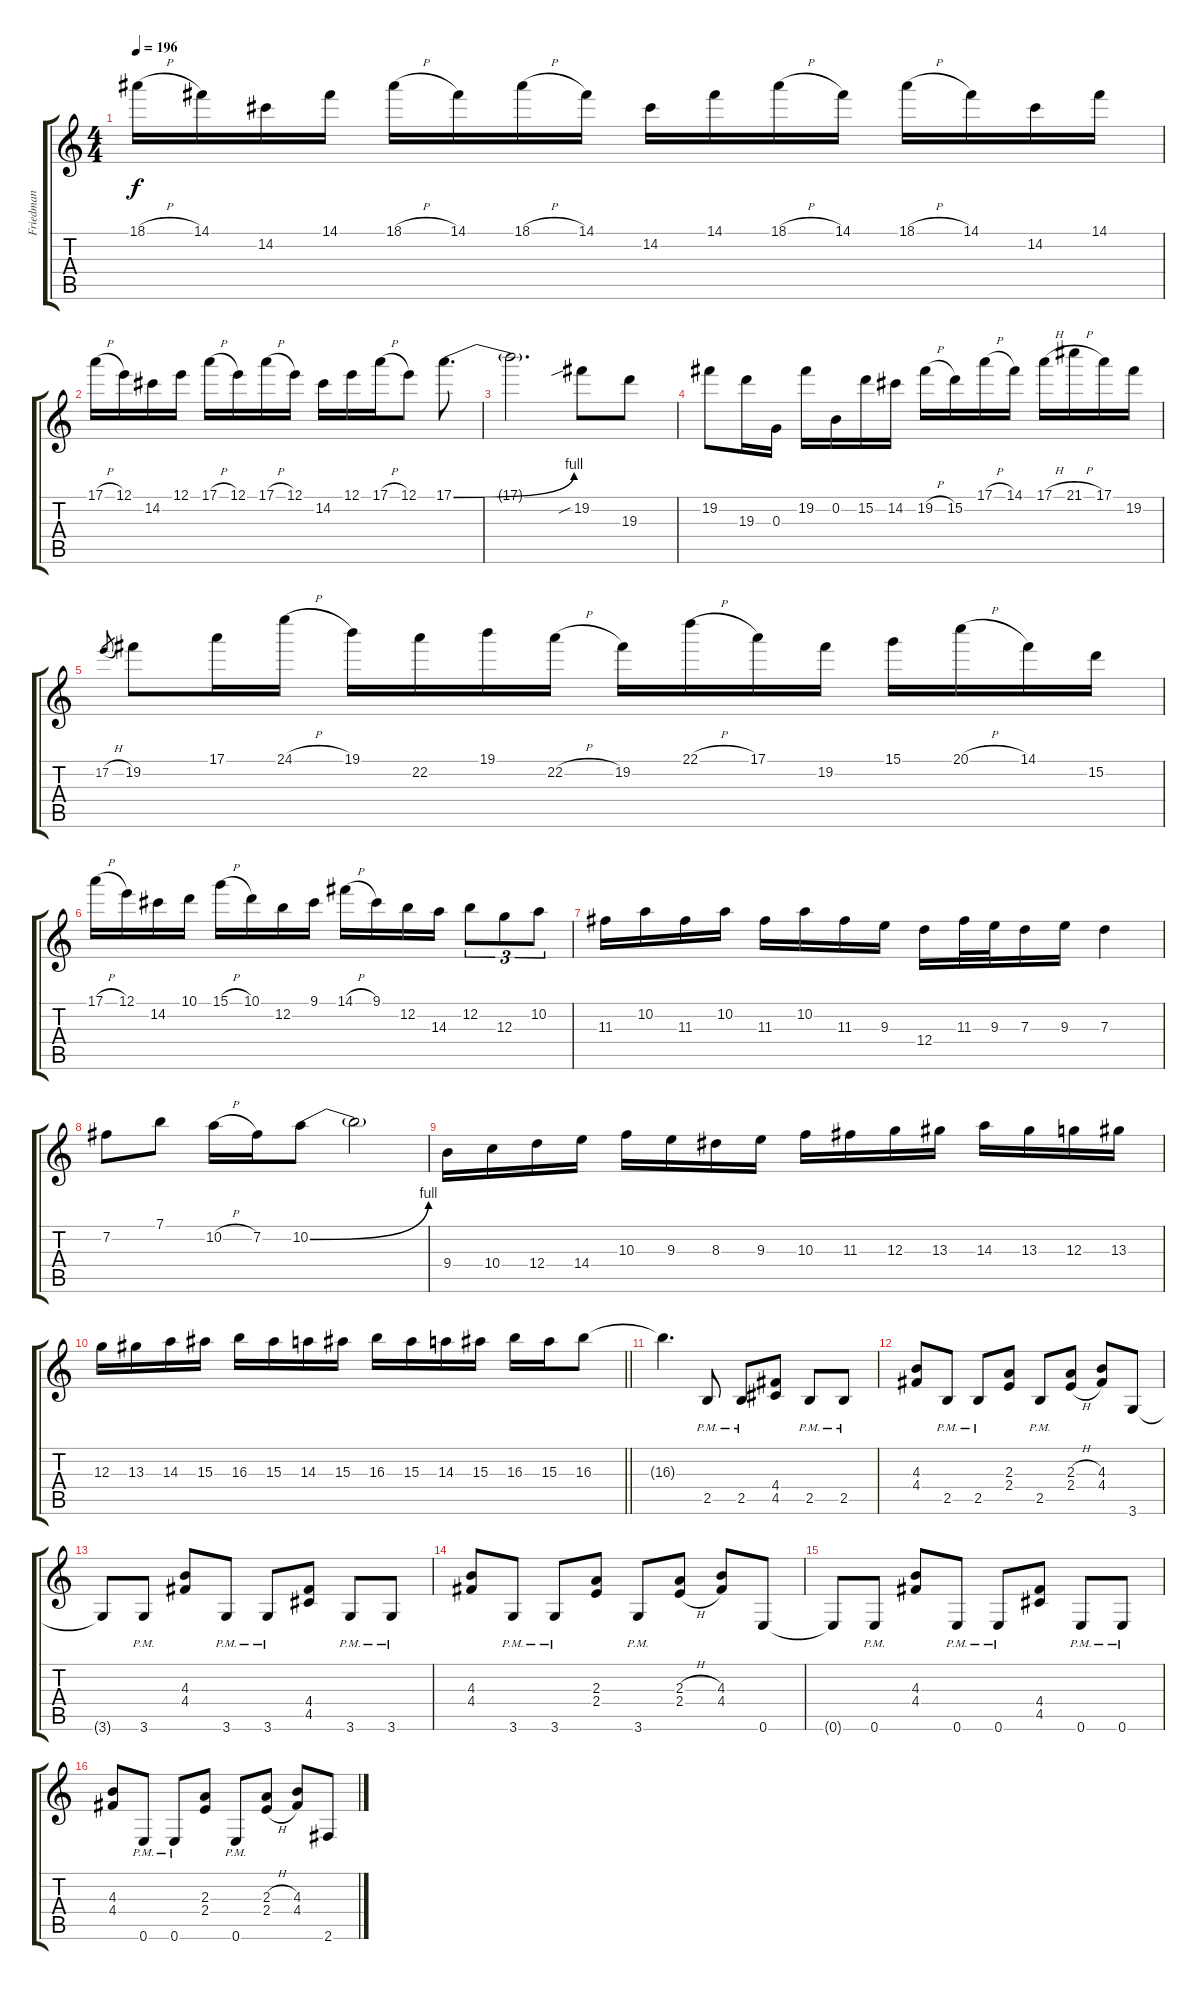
\track ("Friedman" "Friedman") {instrument overdrivenguitar}
\staff {score tabs}
\tuning (E4 B3 G3 D3 A2 E2) {hide}
\ts (4 4)
\tempo 196
\clef g2
\ks c
18.1{h}.16{dy f} 14.1.16 14.2.16 14.1.16 18.1{h}.16 14.1.16 18.1{h}.16 14.1.16 14.2.16 14.1.16 18.1{h}.16 14.1.16 18.1{h}.16 14.1.16 14.2.16 14.1.16 |
17.1{h}.16 12.1.16 14.2.16 12.1.16 17.1{h}.16 12.1.16 17.1{h}.16 12.1.16 14.2.16 12.1.16 17.1{h}.16 12.1.8 17.1{be (bend 0 0 60 4)}.8{d} |
17.1{t}.2{d} 19.2{sib}.8 19.3.8 |
19.2.8 19.3.16 0.3.16 19.2.16 0.2.16 15.2.16 14.2.16 19.2{h}.16 15.2.16 17.1{h}.16 14.1.16 17.1{h}.16 21.1{h}.16 17.1.16 19.2.16 |
17.2{h}.8{gr} 19.2.8 17.1.16 24.1{h}.16 19.1.16 22.2.16 19.1.16 22.2{h}.16 19.2.16 22.1{h}.16 17.1.16 19.2.16 15.1.16 20.1{h}.16 14.1.16 15.2.16 |
17.1{h}.16 12.1.16 14.2.16 10.1.16 15.1{h}.16 10.1.16 12.2.16 9.1.16 14.1{h}.16 9.1.16 12.2.16 14.3.16 12.2.8{tu (3 2)} 12.3.8{tu (3 2)} 10.2.8{tu (3 2)} |
11.3.16 10.2.16 11.3.16 10.2.16 11.3.16 10.2.16 11.3.16 9.3.16 12.4.16 11.3.32 9.3.32 7.3.16 9.3.16 7.3.4 |
7.2.8 7.1.8 10.2{h}.16 7.2.16 10.2{be (bend 0 0 60 4)}.8 10.2{t}.2 |
9.4.16 10.4.16 12.4.16 14.4.16 10.3.16 9.3.16 8.3.16 9.3.16 10.3.16 11.3.16 12.3.16 13.3.16 14.3.16 13.3.16 12.3.16 13.3.16 |
\barLineRight lightlight
12.3.16 13.3.16 14.3.16 15.3.16 16.3.16 15.3.16 14.3.16 15.3.16 16.3.16 15.3.16 14.3.16 15.3.16 16.3.16 15.3.16 16.3.8 |
16.3{t}.4{d} 2.5{pm}.8 2.5{pm}.8 (4.4 4.5).8 2.5{pm}.8 2.5{pm}.8 |
(4.3 4.4).8 2.5{pm}.8 2.5{pm}.8 (2.3 2.4).8 2.5{pm}.8 (2.3{h} 2.4{h}).8 (4.3 4.4).8 3.6.8 |
3.6{t}.8 3.6{pm}.8 (4.3 4.4).8 3.6{pm}.8 3.6{pm}.8 (4.4 4.5).8 3.6{pm}.8 3.6{pm}.8 |
(4.3 4.4).8 3.6{pm}.8 3.6{pm}.8 (2.3 2.4).8 3.6{pm}.8 (2.3{h} 2.4{h}).8 (4.3 4.4).8 0.6.8 |
0.6{t}.8 0.6{pm}.8 (4.3 4.4).8 0.6{pm}.8 0.6{pm}.8 (4.4 4.5).8 0.6{pm}.8 0.6{pm}.8 |
(4.3 4.4).8 0.6{pm}.8 0.6{pm}.8 (2.3 2.4).8 0.6{pm}.8 (2.3{h} 2.4{h}).8 (4.3 4.4).8 2.6.8
